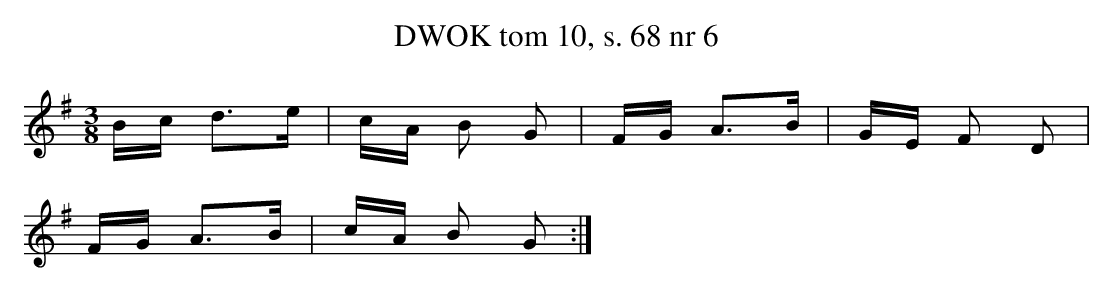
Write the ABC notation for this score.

X:1
T:DWOK tom 10, s. 68 nr 6
L:1/16
M:3/8
K:G
Bc d3e|cA B2 G2|FG A3B|GE F2 D2|
FG A3B|cA B2 G2:|
